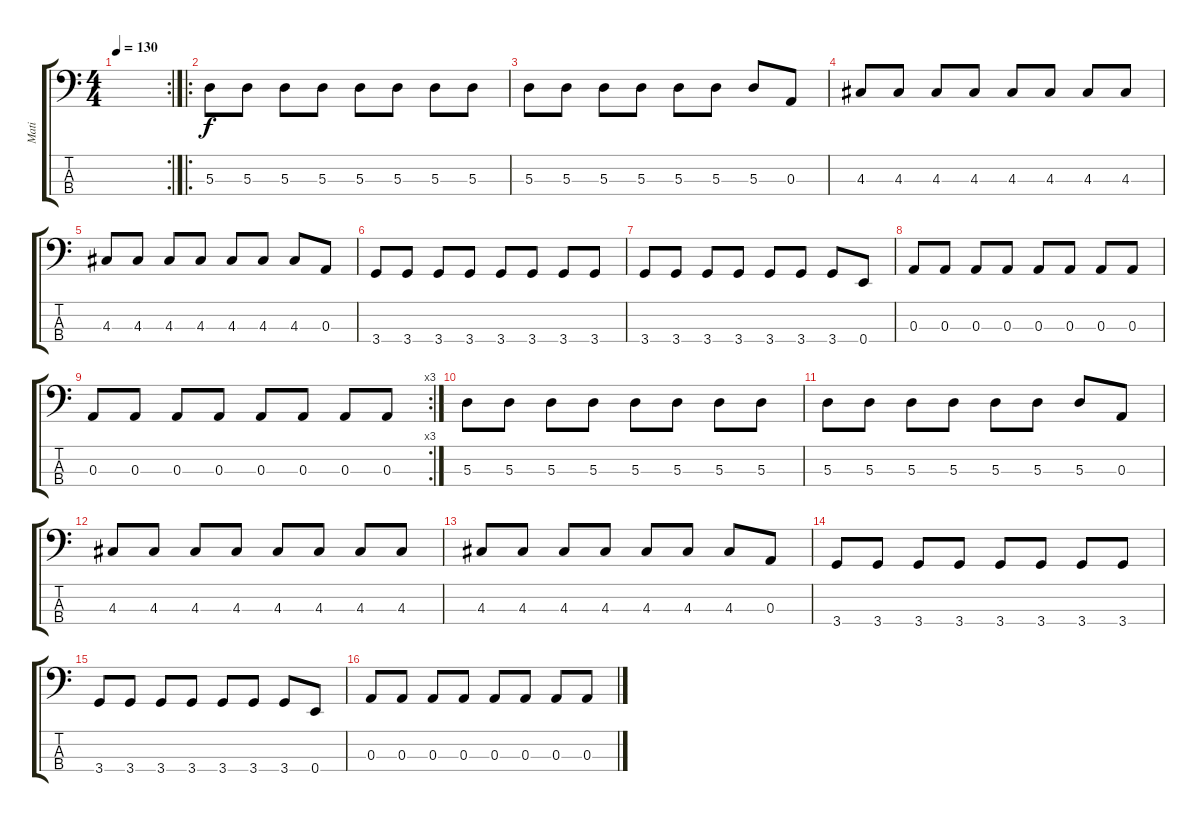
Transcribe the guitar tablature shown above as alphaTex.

\track ("Mati" "Mati") {instrument electricbasspick}
\staff {score tabs}
\tuning (G2 D2 A1 E1) {hide}
\rc 2
\ts (4 4)
\tempo 130
\clef f4
\ks c
|
\ro
5.3.8 5.3.8 5.3.8 5.3.8 5.3.8 5.3.8 5.3.8 5.3.8 |
5.3.8 5.3.8 5.3.8 5.3.8 5.3.8 5.3.8 5.3.8 0.3.8 |
4.3.8 4.3.8 4.3.8 4.3.8 4.3.8 4.3.8 4.3.8 4.3.8 |
4.3.8 4.3.8 4.3.8 4.3.8 4.3.8 4.3.8 4.3.8 0.3.8 |
3.4.8 3.4.8 3.4.8 3.4.8 3.4.8 3.4.8 3.4.8 3.4.8 |
3.4.8 3.4.8 3.4.8 3.4.8 3.4.8 3.4.8 3.4.8 0.4.8 |
0.3.8 0.3.8 0.3.8 0.3.8 0.3.8 0.3.8 0.3.8 0.3.8 |
\rc 3
0.3.8 0.3.8 0.3.8 0.3.8 0.3.8 0.3.8 0.3.8 0.3.8 |
5.3.8 5.3.8 5.3.8 5.3.8 5.3.8 5.3.8 5.3.8 5.3.8 |
5.3.8 5.3.8 5.3.8 5.3.8 5.3.8 5.3.8 5.3.8 0.3.8 |
4.3.8 4.3.8 4.3.8 4.3.8 4.3.8 4.3.8 4.3.8 4.3.8 |
4.3.8 4.3.8 4.3.8 4.3.8 4.3.8 4.3.8 4.3.8 0.3.8 |
3.4.8 3.4.8 3.4.8 3.4.8 3.4.8 3.4.8 3.4.8 3.4.8 |
3.4.8 3.4.8 3.4.8 3.4.8 3.4.8 3.4.8 3.4.8 0.4.8 |
0.3.8 0.3.8 0.3.8 0.3.8 0.3.8 0.3.8 0.3.8 0.3.8
